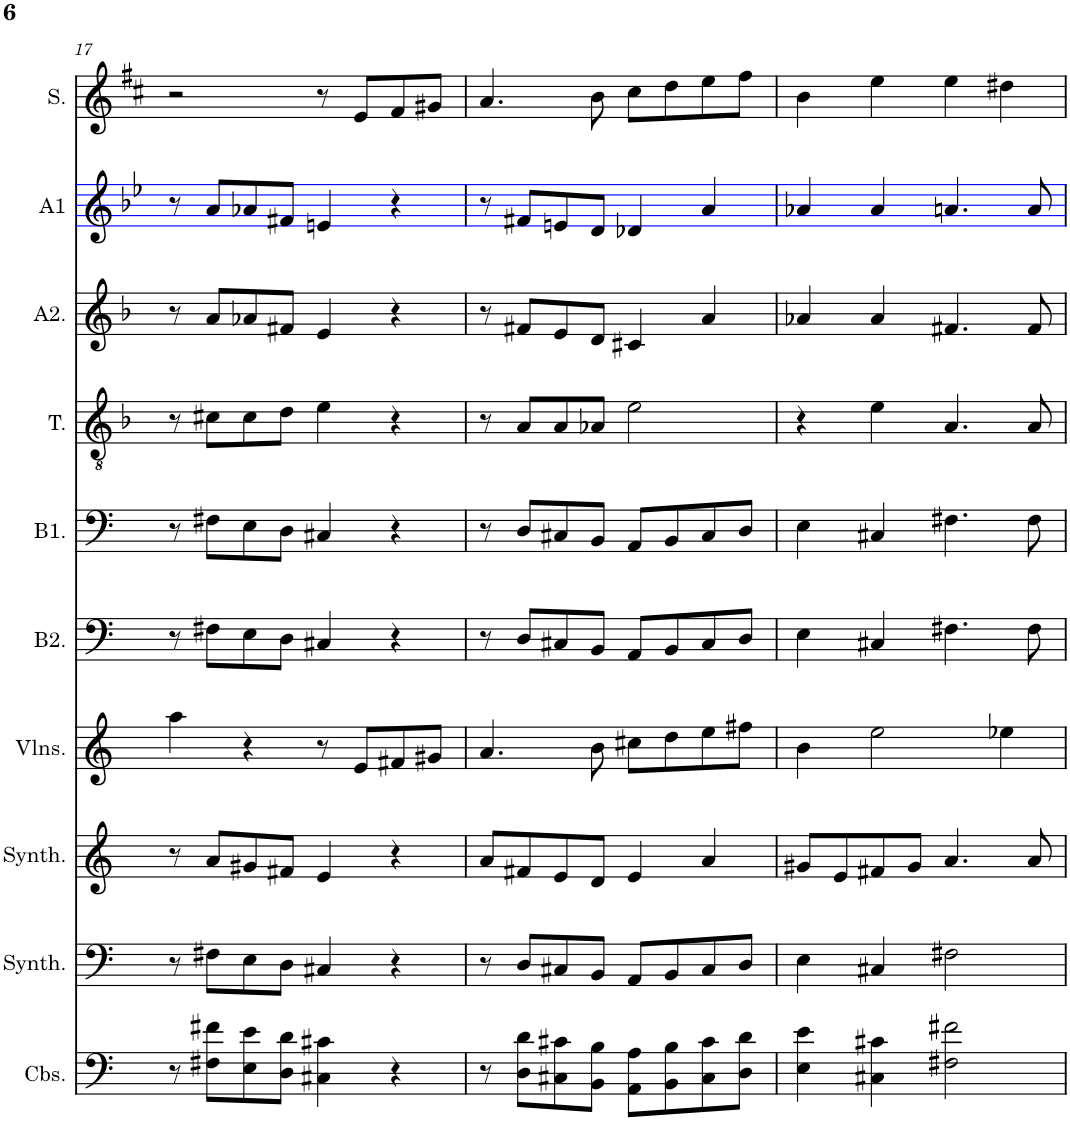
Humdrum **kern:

**kern	**kern	**kern	**kern	**kern	**kern	**kern	**kern	**kern	**kern
*part10	*part9	*part8	*part7	*part6	*part5	*part4	*part3	*part2	*part1
*staff10	*staff9	*staff8	*staff7	*staff6	*staff5	*staff4	*staff3	*staff2	*staff1
*I"Contrebasses, D'Bass/Strings, etc	*I"Synthétiseur d'instruments à cordes, Synth strings, etc	*I"Synthétiseur d'instruments à cordes, Synth strings 2	*I"Violons, 1st violins	*I"Basse2	*I"Basse1	*I"Ténor	*I"Alto2	*I"Alto1	*I"Soprano
*I'Cbs.	*I'Synth.	*I'Synth.	*I'Vlns.	*I'B2.	*I'B1.	*I'T.	*I'A2.	*I'A1	*I'S.
!!LO:PB:g=z
*clefF4	*clefF4	*clefG2	*clefG2	*clefF4	*clefF4	*clefGv2	*clefG2	*clefG2	*clefG2
*Trd7c12	*	*	*	*	*	*	*	*	*
*k[]	*k[]	*k[]	*k[]	*k[]	*k[]	*k[b-]	*k[b-]	*k[b-e-]	*k[f#c#]
*M4/4	*M4/4	*M4/4	*M4/4	*M4/4	*M4/4	*M4/4	*M4/4	*M4/4	*M4/4
=17	=17	=17	=17	=17	=17	=17	=17	=17	=17
8r	8r	8r	4aa\	8r	8r	8r	8r	8r	2r
8F#X\ 8f#X\L	8F#X\L	8a/L	.	8F#X\L	8F#X\L	8c#X\L	8a/L	8a/L	.
8E\ 8e\	8E\	8g#X/	4r	8E\	8E\	8c#\	8a-X/	8a-X/	.
8D\ 8d\J	8D\J	8f#X/J	.	8D\J	8D\J	8d\J	8f#X/J	8f#X/J	.
4C#X\ 4c#X\	4C#X/	4e/	8r	4C#X/	4C#X/	4e\	4e/	4en/	8r
.	.	.	8e/L	.	.	.	.	.	8e/L
4r	4r	4r	8f#X/	4r	4r	4r	4r	4r	8f#/
.	.	.	8g#X/J	.	.	.	.	.	8g#X/J
=18	=18	=18	=18	=18	=18	=18	=18	=18	=18
8r	8r	8a/L	4.a/	8r	8r	8r	8r	8r	4.a/
8D\ 8d\L	8D/L	8f#X/	.	8D/L	8D/L	8A/L	8f#X/L	8f#X/L	.
8C#X\ 8c#X\	8C#X/	8e/	.	8C#X/	8C#X/	8A/	8e/	8en/	.
8BB\ 8B\J	8BB/J	8d/J	8b\	8BB/J	8BB/J	8A-X/J	8d/J	8d/J	8b\
8AA\ 8A\L	8AA/L	4e/	8cc#X\L	8AA/L	8AA/L	2e\	4c#X/	4d-X/	8cc#\L
8BB\ 8B\	8BB/	.	8dd\	8BB/	8BB/	.	.	.	8dd\
8C#\ 8c#\	8C#/	4a/	8ee\	8C#/	8C#/	.	4a/	4a/	8ee\
8D\ 8d\J	8D/J	.	8ff#X\J	8D/J	8D/J	.	.	.	8ff#\J
=19	=19	=19	=19	=19	=19	=19	=19	=19	=19
4E\ 4e\	4E\	8g#X/L	4b\	4E\	4E\	4r	4a-X/	4a-X/	4b\
.	.	8e/	.	.	.	.	.	.	.
4C#X\ 4c#X\	4C#X/	8f#X/	2ee\	4C#X/	4C#X/	4e\	4a-/	4a-/	4ee\
.	.	8g#/J	.	.	.	.	.	.	.
2F#X\ 2f#X\	2F#X\	4.a/	.	4.F#X\	4.F#X\	4.A/	4.f#X/	4.an/	4ee\
.	.	.	4ee-X\	.	.	.	.	.	4dd#X\
.	.	8a/	.	8F#\	8F#\	8A/	8f#/	8a/	.
=	=	=	=	=	=	=	=	=	=
*-	*-	*-	*-	*-	*-	*-	*-	*-	*-
